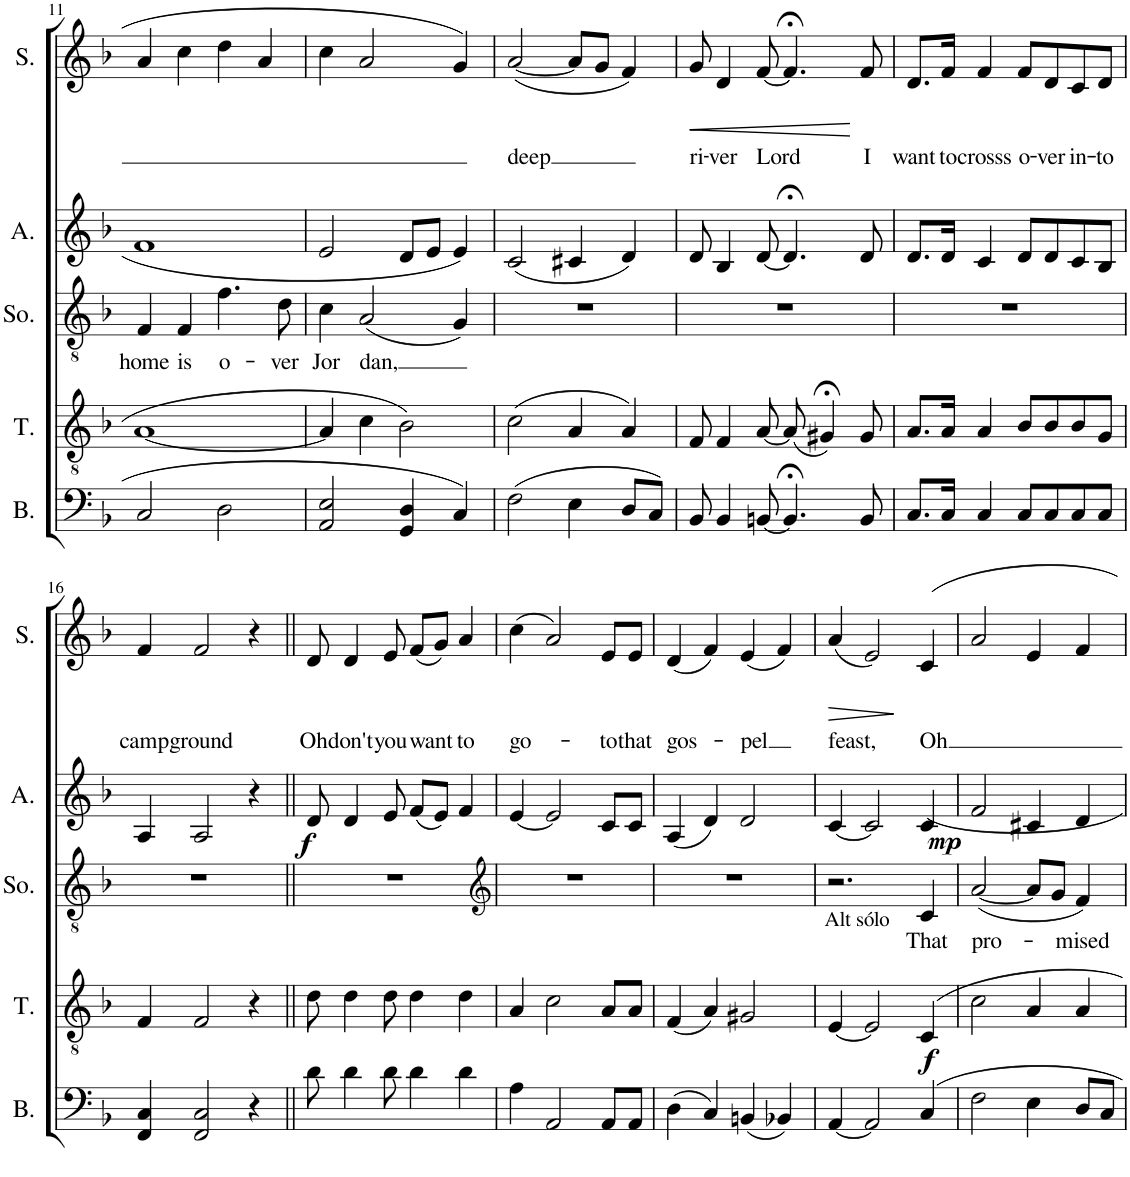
**kern	**kern	**dynam	**kern	**text	**kern	**dynam	**kern	**text	**dynam
*part5	*part4	*part4	*part3	*part3	*part2	*part2	*part1	*part1	*part1
*staff5	*staff4	*staff4	*staff3	*staff3	*staff2	*staff2	*staff1	*staff1	*staff1
*I"Bass	*I"Tenor	*	*I"Solo	*	*I"Alto	*	*I"Soprano	*	*
*I'B.	*I'T.	*	*I'So.	*	*I'A.	*	*I'S.	*	*
!!LO:PB:g=z
*clefF4	*clefGv2	*	*clefGv2	*	*clefG2	*	*clefG2	*	*
*	*	*	*Trd1c2	*	*	*	*	*	*
*k[b-]	*k[b-]	*	*k[b-]	*	*k[b-]	*	*k[b-]	*	*
*M4/4	*M4/4	*	*M4/4	*	*M4/4	*	*M4/4	*	*
*met(c)	*met(c)	*	*met(c)	*	*met(c)	*	*met(c)	*	*
=11	=11	=11	=11	=11	=11	=11	=11	=11	=11
!	!	!	!	!LO:LY:b	!	!	!	!	!
2C/	[1A	.	4F/	home	1f	.	4a/	.	.
!	!	!	!	!LO:LY:b	!	!	!	!	!
.	.	.	4F/	is	.	.	4cc\	.	.
!	!	!	!	!LO:LY:b	!	!	!	!	!
2D\	.	.	4.f\	o-	.	.	4dd\	.	.
.	.	.	.	.	.	.	4a/	.	.
!	!	!	!	!LO:LY:b	!	!	!	!	!
.	.	.	8d\	-ver	.	.	.	.	.
=12	=12	=12	=12	=12	=12	=12	=12	=12	=12
!	!	!	!	!LO:LY:b	!	!	!	!	!
2AA/ 2E/	4A/]	.	4c\	Jor	2e/	.	4cc\	.	.
!	!	!	!	!LO:LY:b	!	!	!	!	!
.	4c\	.	(2A/	-dan,	.	.	2a/	.	.
4GG/ 4D/	2B-\	.	.	.	8d/L	.	.	.	.
.	.	.	.	.	8e/J	.	.	.	.
4C/	.	.	4G/)	.	4e/	.	4g/	.	.
=13	=13	=13	=13	=13	=13	=13	=13	=13	=13
!	!	!	!	!	!	!	!	!LO:LY:b	!
(2F\	(2c\	.	1r	.	(2c/	.	([2a/	deep	.
4E\	4A/	.	.	.	4c#X/	.	8a/L]	.	.
.	.	.	.	.	.	.	8g/J	.	.
8D/L	4A/)	.	.	.	4d/)	.	4f/)	.	.
8C/J)	.	.	.	.	.	.	.	.	.
=14	=14	=14	=14	=14	=14	=14	=14	=14	=14
!	!	!	!	!	!	!	!	!LO:LY:b	!LO:HP:b
8BB-/	8F/	.	1r	.	8d/	.	8g/	ri-	<
!	!	!	!	!	!	!	!	!LO:LY:b	!
4BB-/	4F/	.	.	.	4B-/	.	4d/	-ver	.
!	!	!	!	!	!	!	!	!LO:LY:b	!
[8BBn/	[8A/	.	.	.	[8d/	.	[8f/	Lord	.
4.BB;</]	(8A/]	.	.	.	4.d;</]	.	4.f;</]	.	.
.	4G#X;</)	.	.	.	.	.	.	.	.
!	!	!	!	!	!	!	!	!LO:LY:b	!
8BB/	8G#/	.	.	.	8d/	.	8f/	I	[
=15	=15	=15	=15	=15	=15	=15	=15	=15	=15
!	!	!	!	!	!	!	!	!LO:LY:b	!
8.C/L	8.A/L	.	1r	.	8.d/L	.	8.d/L	want	.
!	!	!	!	!	!	!	!	!LO:LY:b	!
16C/Jk	16A/Jk	.	.	.	16d/Jk	.	16f/Jk	to	.
!	!	!	!	!	!	!	!	!LO:LY:b	!
4C/	4A/	.	.	.	4c/	.	4f/	crosss	.
!	!	!	!	!	!	!	!	!LO:LY:b	!
8C/L	8B-/L	.	.	.	8d/L	.	8f/L	o-	.
!	!	!	!	!	!	!	!	!LO:LY:b	!
8C/	8B-/	.	.	.	8d/	.	8d/	-ver	.
!	!	!	!	!	!	!	!	!LO:LY:b	!
8C/	8B-/	.	.	.	8c/	.	8c/	in-	.
!	!	!	!	!	!	!	!	!LO:LY:b	!
8C/J	8G/J	.	.	.	8B-/J	.	8d/J	-to	.
!!LO:LB:g=z
=16	=16	=16	=16	=16	=16	=16	=16	=16	=16
!	!	!	!	!	!	!	!	!LO:LY:b	!
4FF/ 4C/	4F/	.	1r	.	4A/	.	4f/	camp	.
!	!	!	!	!	!	!	!	!LO:LY:b	!
2FF/ 2C/	2F/	.	.	.	2A/	.	2f/	ground	.
4r	4r	.	.	.	4r	.	4r	.	.
=17||	=17||	=17||	=17||	=17||	=17||	=17||	=17||	=17||	=17||
!	!	!	!	!	!	!LO:DY:b	!	!LO:LY:b	!
8d\	8d\	.	1r	.	8d/	f	8d/	Oh	.
!	!	!	!	!	!	!	!	!LO:LY:b	!
4d\	4d\	.	.	.	4d/	.	4d/	don't	.
!	!	!	!	!	!	!	!	!LO:LY:b	!
8d\	8d\	.	.	.	8e/	.	8e/	you	.
!	!	!	!	!	!	!	!	!LO:LY:b	!
4d\	4d\	.	.	.	(8f/L	.	(8f/L	-want	.
.	.	.	.	.	8e/J)	.	8g/J)	.	.
!	!	!	!	!	!	!	!	!LO:LY:b	!
4d\	4d\	.	.	.	4f/	.	4a/	to	.
=18	=18	=18	=18	=18	=18	=18	=18	=18	=18
*	*	*	*clefG2	*	*	*	*	*	*
!	!	!	!	!	!	!	!	!LO:LY:b	!
4A\	4A/	.	1r	.	[4e/	.	(4cc\	go-	.
2AA/	2c\	.	.	.	2e/]	.	2a/)	.	.
!	!	!	!	!	!	!	!	!LO:LY:b	!
8AA/L	8A/L	.	.	.	8c/L	.	8e/L	-to	.
!	!	!	!	!	!	!	!	!LO:LY:b	!
8AA/J	8A/J	.	.	.	8c/J	.	8e/J	that	.
=19	=19	=19	=19	=19	=19	=19	=19	=19	=19
!	!	!	!	!	!	!	!	!LO:LY:b	!
(4D\	(4F/	.	1r	.	(4A/	.	(4d/	gos-	.
4C/)	4A/)	.	.	.	4d/)	.	4f/)	.	.
!	!	!	!	!	!	!	!	!LO:LY:b	!
(4BBn/	2G#X/	.	.	.	2d/	.	(4e/	-pel	.
4BB-X/)	.	.	.	.	.	.	4f/)	.	.
=20	=20	=20	=20	=20	=20	=20	=20	=20	=20
!	!	!	!	!	!	!	!	!LO:LY:b	!LO:HP:b
[4AA/	[4E/	.	2.r	.	[4c/	.	(4a/	-feast,	>
2AA/]	2E/]	.	.	.	2c/]	.	2e/)	.	.
!	!	!	!LO:TX:b:t=Alt sólo	!	!	!	!	!	!
!	!	!LO:DY:b	!	!LO:LY:b	!	!LO:DY:b	!	!LO:LY:b	!
4C/	4C/	f	4c/	That	4c/	mp	4c/	-Oh	.
.	.	.	.	.	.	.	.	.	]
=21	=21	=21	=21	=21	=21	=21	=21	=21	=21
!	!	!	!	!LO:LY:b	!	!	!	!	!
2F\	2c\	.	([2a/	pro-	2f/	.	2a/	.	.
4E\	4A/	.	8a/L]	.	4c#X/	.	4e/	.	.
.	.	.	8g/J	.	.	.	.	.	.
!	!	!	!	!LO:LY:b	!	!	!	!	!
8D/L	4A/	.	4f/)	-mised	4d/	.	4f/	.	.
8C/J	.	.	.	.	.	.	.	.	.
=	=	=	=	=	=	=	=	=	=
*-	*-	*-	*-	*-	*-	*-	*-	*-	*-
